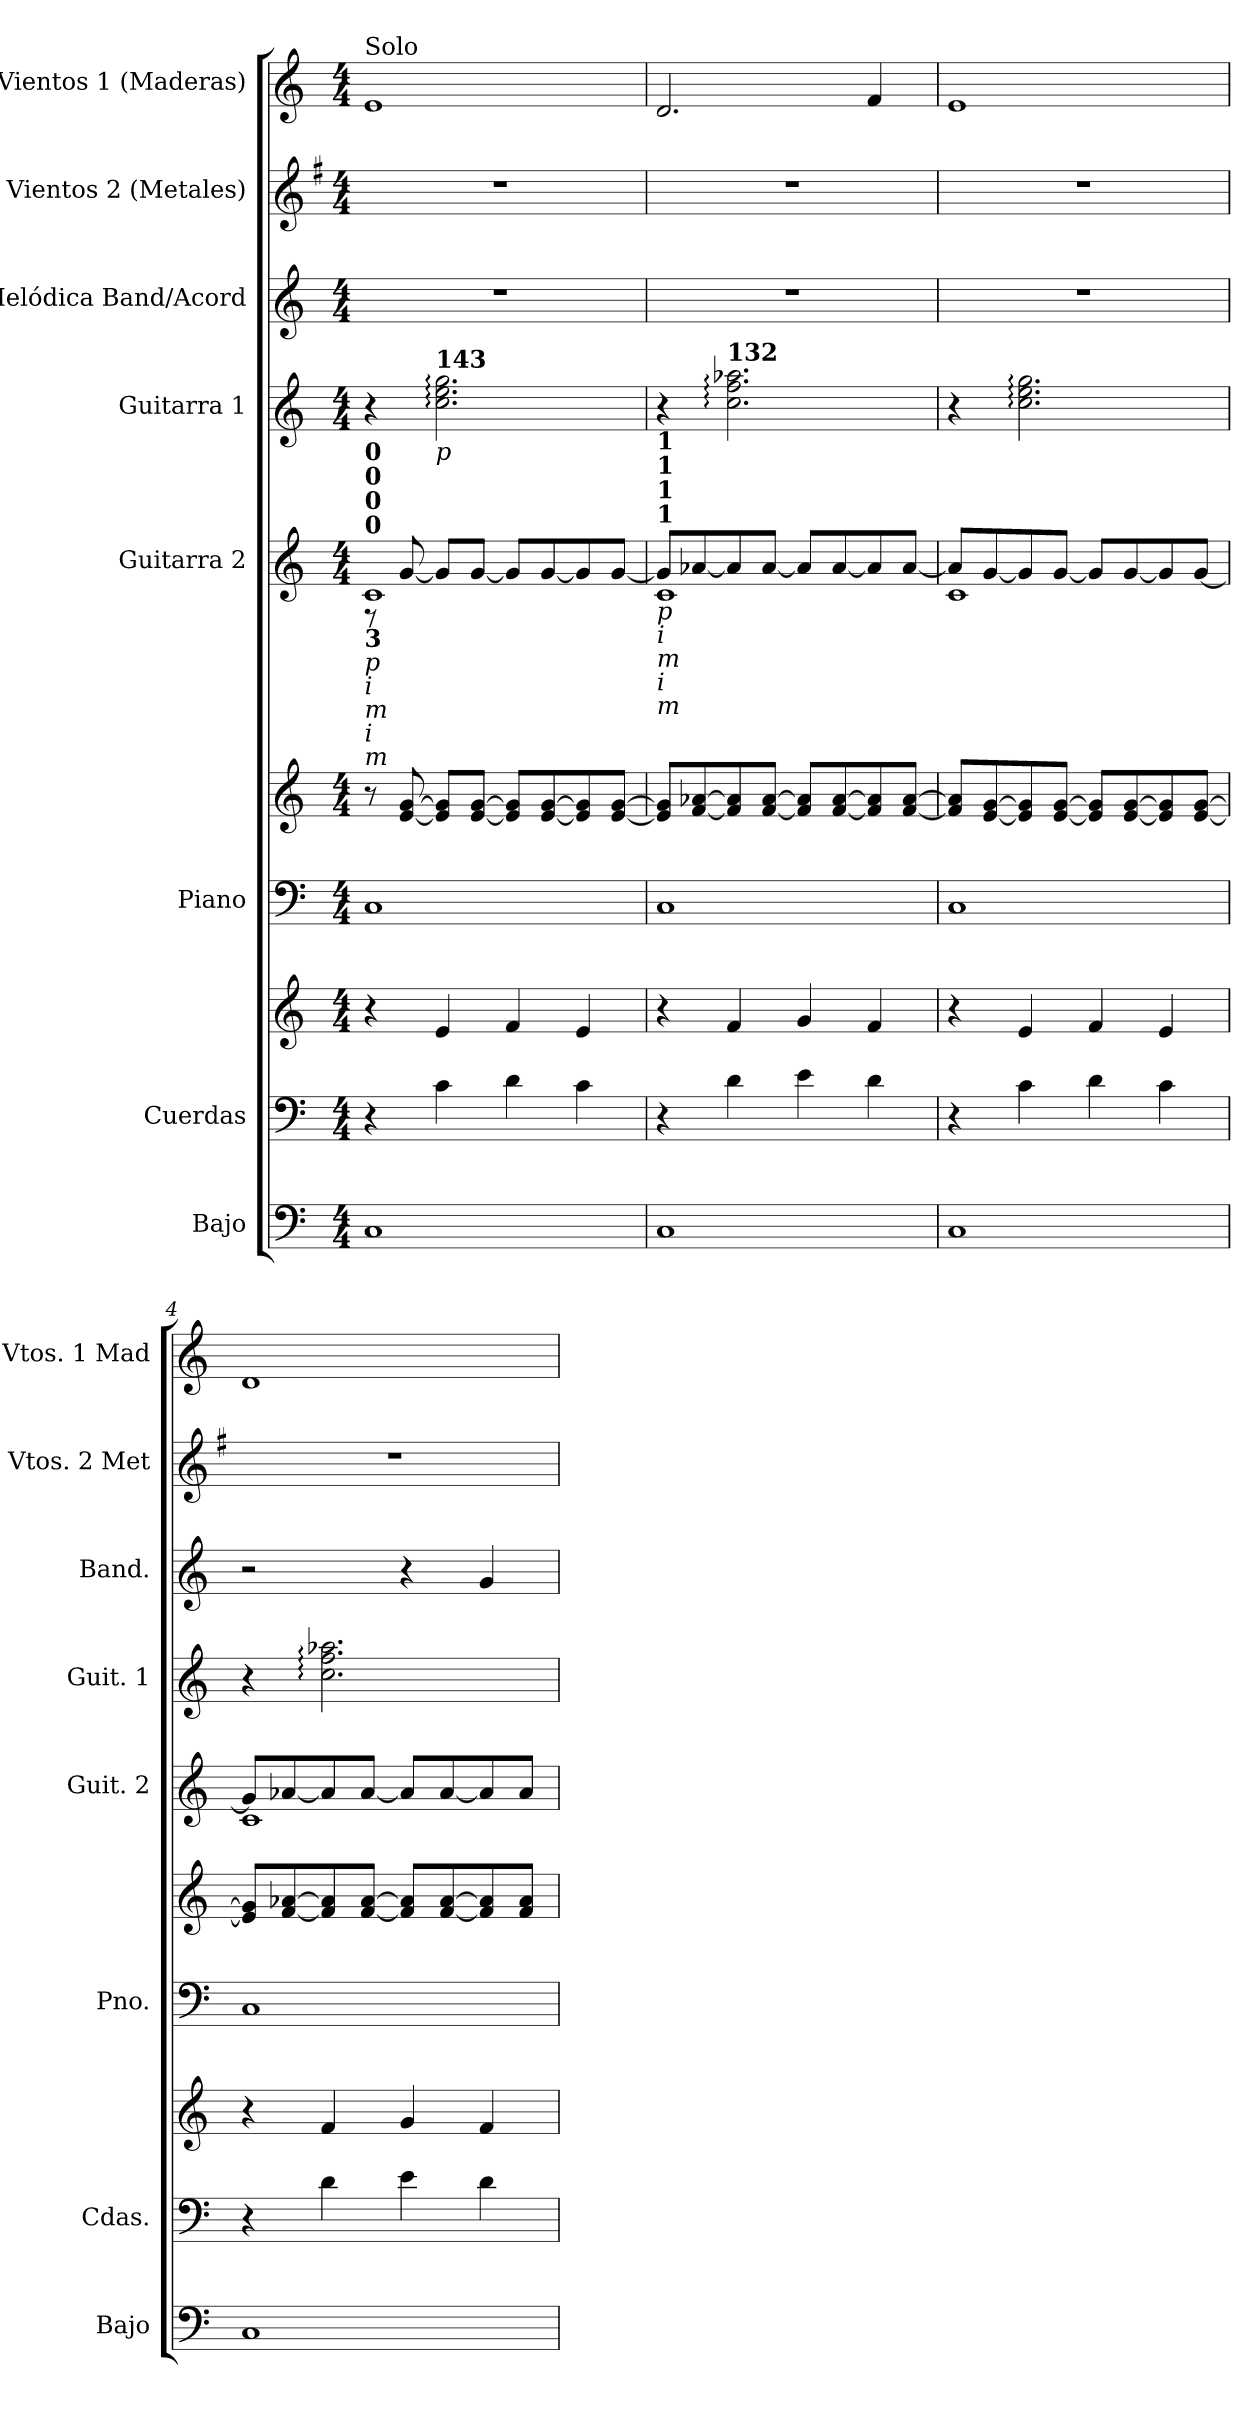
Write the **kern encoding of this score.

**kern	**kern	**kern	**kern	**kern	**kern	**kern	**kern	**kern	**kern
*part8	*part7	*part7	*part6	*part6	*part5	*part4	*part3	*part2	*part1
*staff10	*staff9	*staff8	*staff7	*staff6	*staff5	*staff4	*staff3	*staff2	*staff1
*I"Bajo	*I"Cuerdas	*	*I"Piano	*	*I"Guitarra 2	*I"Guitarra 1	*I"Melódica Band/Acord	*I"Vientos 2 (Metales)	*I"Vientos 1 (Maderas)
*I'Bajo	*I'Cdas.	*	*I'Pno.	*	*I'Guit. 2	*I'Guit. 1	*I'Band.	*I'Vtos. 2 Met	*I'Vtos. 1 Mad
*clefF4	*clefF4	*clefG2	*clefF4	*clefG2	*clefG2	*clefG2	*clefG2	*clefG2	*clefG2
*ITrd7c12	*	*	*	*	*ITrd7c12	*ITrd7c12	*	*ITrd4c7	*
*k[]	*k[]	*k[]	*k[]	*k[]	*k[]	*k[]	*k[]	*k[]	*k[]
*M4/4	*M4/4	*M4/4	*M4/4	*M4/4	*M4/4	*M4/4	*M4/4	*M4/4	*M4/4
*MM70	*MM70	*MM70	*MM70	*MM70	*MM70	*MM70	*MM70	*MM70	*MM70
=1	=1	=1	=1	=1	=1	=1	=1	=1	=1
*	*	*	*	*	*^	*	*	*	*
!	!	!	!	!	!	!	!	!	!	!LO:TX:a:t=Solo
!	!	!	!	!	!LO:TX:b:B:t=3	!	!	!	!	!
!	!	!	!	!	!LO:TX:b:i:t=p	!	!	!	!	!
!	!	!	!	!	!LO:TX:a:B:t=0	!	!	!	!	!
!	!	!	!	!	!LO:TX:b:i:t=i	!	!	!	!	!
!	!	!	!	!	!LO:TX:a:B:t=0	!	!	!	!	!
!	!	!	!	!	!LO:TX:b:i:t=m	!	!	!	!	!
!	!	!	!	!	!LO:TX:a:B:t=0	!	!	!	!	!
!	!	!	!	!	!LO:TX:b:i:t=i	!	!	!	!	!
!	!	!	!	!	!LO:TX:a:B:t=0	!	!	!	!	!
!	!	!	!	!	!LO:TX:b:i:t=m	!	!	!	!	!
1CC	4r	4r	1C	8r	1C	8r	4r	1r	1r	1e
.	.	.	.	[8e/ [8g/	.	[8G/	.	.	.	.
!	!	!	!	!	!	!	!LO:TX:a:B:t=143	!	!	!
!	!	!	!	!	!	!	!LO:TX:b:i:t=p	!	!	!
.	4c\	4e/	.	8e/] 8g/]L	.	8G/L]	2.c\: 2.e\: 2.g\:	.	.	.
.	.	.	.	[8e/ [8g/J	.	[8G/J	.	.	.	.
.	4d\	4f/	.	8e/] 8g/]L	.	8G/L]	.	.	.	.
.	.	.	.	[8e/ [8g/	.	[8G/	.	.	.	.
.	4c\	4e/	.	8e/] 8g/]	.	8G/]	.	.	.	.
.	.	.	.	[8e/ [8g/J	.	[8G/J	.	.	.	.
=2	=2	=2	=2	=2	=2	=2	=2	=2	=2	=2
!	!	!	!	!	!LO:TX:b:i:t=p	!	!	!	!	!
!	!	!	!	!	!LO:TX:a:B:t=1	!	!	!	!	!
!	!	!	!	!	!LO:TX:b:i:t=i	!	!	!	!	!
!	!	!	!	!	!LO:TX:a:B:t=1	!	!	!	!	!
!	!	!	!	!	!LO:TX:b:i:t=m	!	!	!	!	!
!	!	!	!	!	!LO:TX:a:B:t=1	!	!	!	!	!
!	!	!	!	!	!LO:TX:b:i:t=i	!	!	!	!	!
!	!	!	!	!	!LO:TX:a:B:t=1	!	!	!	!	!
!	!	!	!	!	!LO:TX:b:i:t=m	!	!	!	!	!
1CC	4r	4r	1C	8e/] 8g/]L	1C	8G/L]	4r	1r	1r	2.d/
.	.	.	.	[8f/ [8a-X/	.	[8A-X/	.	.	.	.
!	!	!	!	!	!	!	!LO:TX:a:B:t=132	!	!	!
.	4d\	4f/	.	8f/] 8a-/]	.	8A-/]	2.c\: 2.f\: 2.a-X\:	.	.	.
.	.	.	.	[8f/ [8a-/J	.	[8A-/J	.	.	.	.
.	4e\	4g/	.	8f/] 8a-/]L	.	8A-/L]	.	.	.	.
.	.	.	.	[8f/ [8a-/	.	[8A-/	.	.	.	.
.	4d\	4f/	.	8f/] 8a-/]	.	8A-/]	.	.	.	4f/
.	.	.	.	[8f/ [8a-/J	.	[8A-/J	.	.	.	.
=3	=3	=3	=3	=3	=3	=3	=3	=3	=3	=3
1CC	4r	4r	1C	8f/] 8a-/]L	1C	8A-/L]	4r	1r	1r	1e
.	.	.	.	[8e/ [8g/	.	[8G/	.	.	.	.
.	4c\	4e/	.	8e/] 8g/]	.	8G/]	2.c\: 2.e\: 2.g\:	.	.	.
.	.	.	.	[8e/ [8g/J	.	[8G/J	.	.	.	.
.	4d\	4f/	.	8e/] 8g/]L	.	8G/L]	.	.	.	.
.	.	.	.	[8e/ [8g/	.	[8G/	.	.	.	.
.	4c\	4e/	.	8e/] 8g/]	.	8G/]	.	.	.	.
.	.	.	.	[8e/ [8g/J	.	[8G/J	.	.	.	.
!!LO:PB:g=z
=4	=4	=4	=4	=4	=4	=4	=4	=4	=4	=4
1CC	4r	4r	1C	8e/] 8g/]L	1C	8G/L]	4r	2r	1r	1d
.	.	.	.	[8f/ [8a-X/	.	[8A-X/	.	.	.	.
.	4d\	4f/	.	8f/] 8a-/]	.	8A-/]	2.c\: 2.f\: 2.a-X\:	.	.	.
.	.	.	.	[8f/ [8a-/J	.	[8A-/J	.	.	.	.
.	4e\	4g/	.	8f/] 8a-/]L	.	8A-/L]	.	4r	.	.
.	.	.	.	[8f/ [8a-/	.	[8A-/	.	.	.	.
.	4d\	4f/	.	8f/] 8a-/]	.	8A-/]	.	4g/	.	.
.	.	.	.	8f/ 8a-/J	.	8A-/J	.	.	.	.
*	*	*	*	*	*v	*v	*	*	*	*
=	=	=	=	=	=	=	=	=	=
*-	*-	*-	*-	*-	*-	*-	*-	*-	*-
